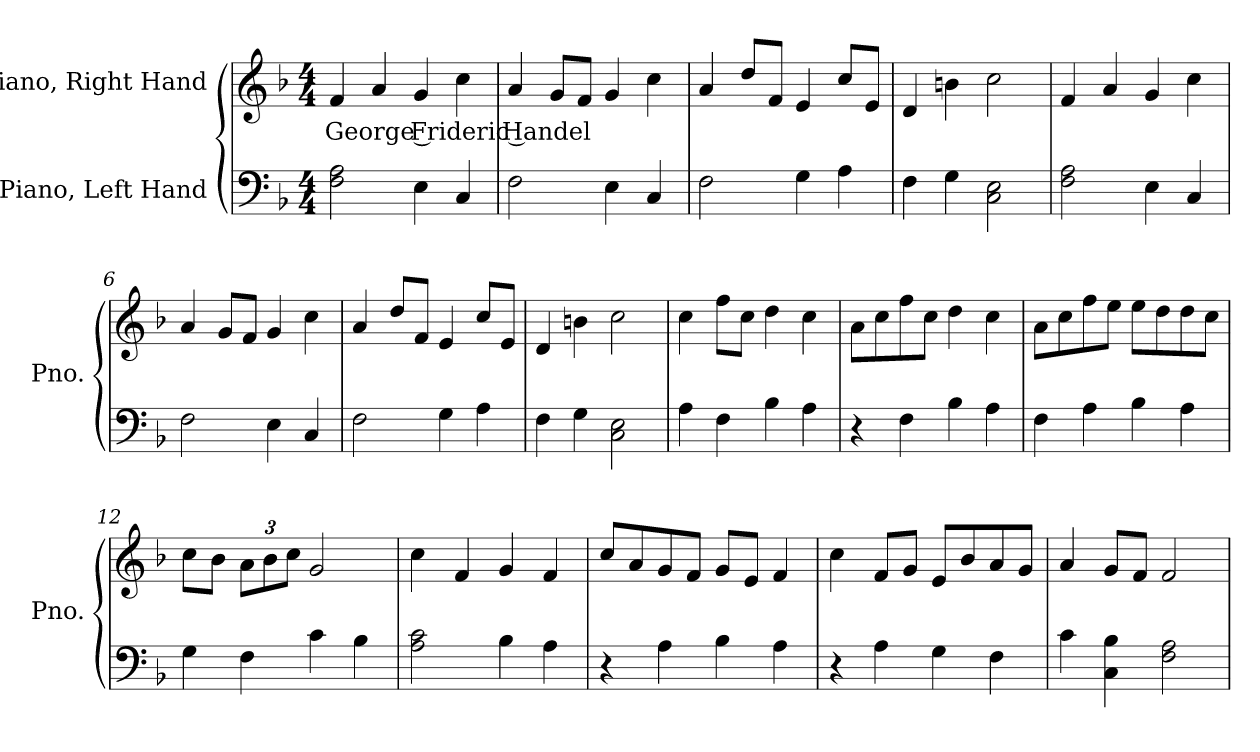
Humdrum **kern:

**kern	**kern	**text
*part2	*part1	*part1
*staff2	*staff1	*staff1
*I"Piano, Left Hand	*I"Piano, Right Hand	*
*I'Pno.	*I'Pno.	*
*clefF4	*clefG2	*
*k[b-]	*k[b-]	*
*M4/4	*M4/4	*
*MM100	*MM100	*
=1	=1	=1
!	!	!LO:LY:b
2F\ 2A\	4f/	George Frideric Handel
.	4a/	.
4E\	4g/	.
4C/	4cc\	.
=2	=2	=2
2F\	4a/	.
.	8g/L	.
.	8f/J	.
4E\	4g/	.
4C/	4cc\	.
=3	=3	=3
2F\	4a/	.
.	8dd/L	.
.	8f/J	.
4G\	4e/	.
4A\	8cc/L	.
.	8e/J	.
=4	=4	=4
4F\	4d/	.
4G\	4bn\	.
2C\ 2E\	2cc\	.
!!LO:LB:g=z
=5	=5	=5
2F\ 2A\	4f/	.
.	4a/	.
4E\	4g/	.
4C/	4cc\	.
=6	=6	=6
2F\	4a/	.
.	8g/L	.
.	8f/J	.
4E\	4g/	.
4C/	4cc\	.
=7	=7	=7
2F\	4a/	.
.	8dd/L	.
.	8f/J	.
4G\	4e/	.
4A\	8cc/L	.
.	8e/J	.
=8	=8	=8
4F\	4d/	.
4G\	4bn\	.
2C\ 2E\	2cc\	.
=9	=9	=9
4A\	4cc\	.
4F\	8ff\L	.
.	8cc\J	.
4B-\	4dd\	.
4A\	4cc\	.
=10	=10	=10
4r	8a\L	.
.	8cc\	.
4F\	8ff\	.
.	8cc\J	.
4B-\	4dd\	.
4A\	4cc\	.
=11	=11	=11
4F\	8a\L	.
.	8cc\	.
4A\	8ff\	.
.	8ee\J	.
4B-\	8ee\L	.
.	8dd\	.
4A\	8dd\	.
.	8cc\J	.
!!LO:LB:g=z
=12	=12	=12
4G\	8cc\L	.
.	8b-\J	.
*	*Xbrackettup	*
4F\	12a\L	.
.	12b-\	.
.	12cc\J	.
4c\	2g/	.
4B-\	.	.
=13	=13	=13
2A\ 2c\	4cc\	.
.	4f/	.
4B-\	4g/	.
4A\	4f/	.
=14	=14	=14
4r	8cc/L	.
.	8a/	.
4A\	8g/	.
.	8f/J	.
4B-\	8g/L	.
.	8e/J	.
4A\	4f/	.
=15	=15	=15
4r	4cc\	.
4A\	8f/L	.
.	8g/J	.
4G\	8e/L	.
.	8b-/	.
4F\	8a/	.
.	8g/J	.
=16	=16	=16
4c\	4a/	.
4C\ 4B-\	8g/L	.
.	8f/J	.
2F\ 2A\	2f/	.
=	=	=
*-	*-	*-
